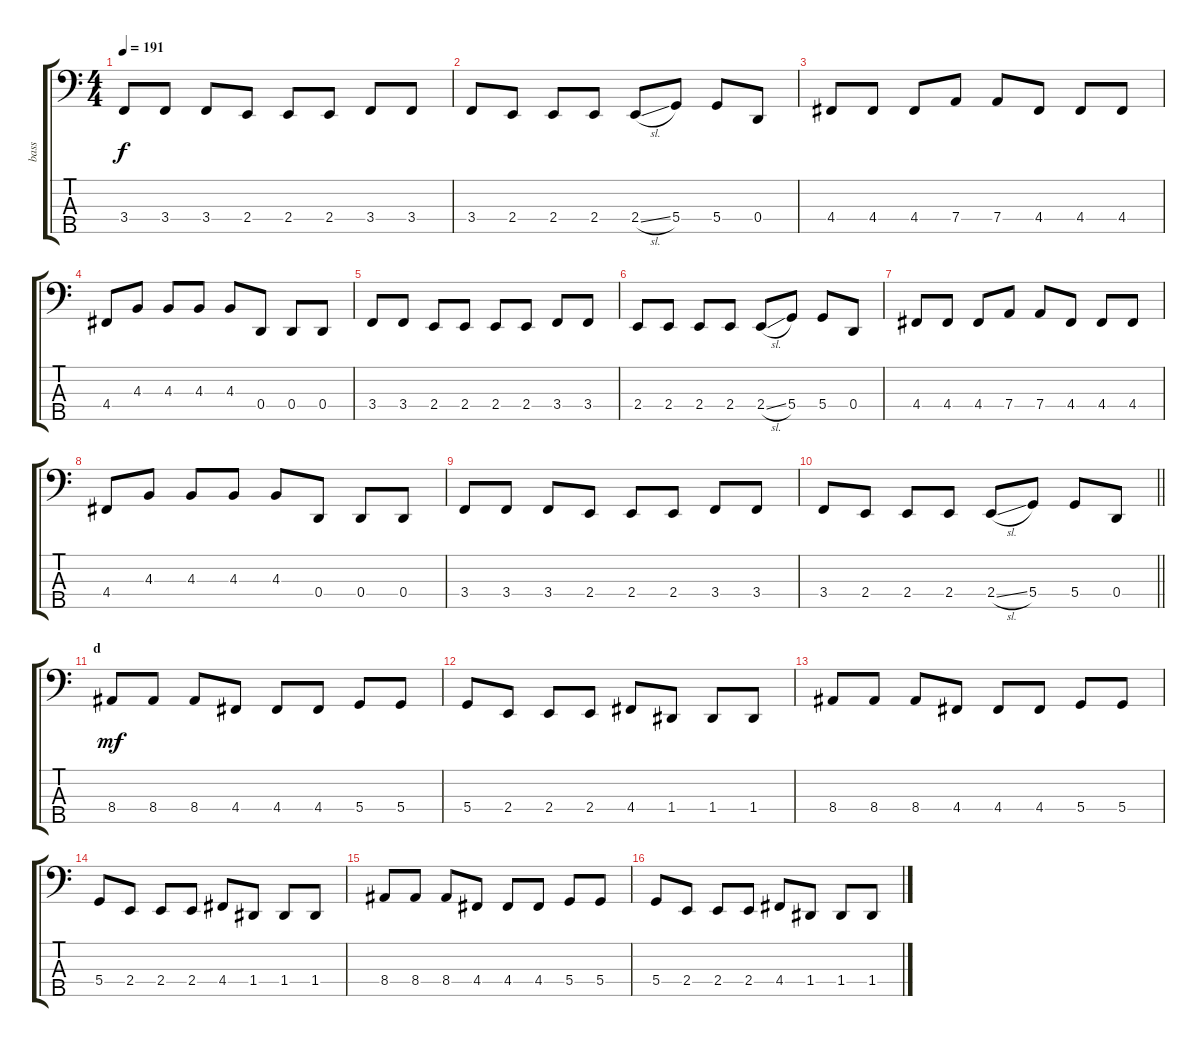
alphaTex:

\track ("bass" "bass") {instrument electricbassfinger}
\staff {score tabs}
\tuning (F2 C2 G1 D1 A0) {hide}
\ts (4 4)
\tempo 191
\clef f4
\ks c
3.4.8{dy f} 3.4.8 3.4.8 2.4.8 2.4.8 2.4.8 3.4.8 3.4.8 |
3.4.8 2.4.8 2.4.8 2.4.8 2.4{sl}.8 5.4.8 5.4.8 0.4.8 |
4.4.8 4.4.8 4.4.8 7.4.8 7.4.8 4.4.8 4.4.8 4.4.8 |
4.4.8 4.3.8 4.3.8 4.3.8 4.3.8 0.4.8 0.4.8 0.4.8 |
3.4.8 3.4.8 2.4.8 2.4.8 2.4.8 2.4.8 3.4.8 3.4.8 |
2.4.8 2.4.8 2.4.8 2.4.8 2.4{sl}.8 5.4.8 5.4.8 0.4.8 |
4.4.8 4.4.8 4.4.8 7.4.8 7.4.8 4.4.8 4.4.8 4.4.8 |
4.4.8 4.3.8 4.3.8 4.3.8 4.3.8 0.4.8 0.4.8 0.4.8 |
3.4.8 3.4.8 3.4.8 2.4.8 2.4.8 2.4.8 3.4.8 3.4.8 |
\barLineRight lightlight
3.4.8 2.4.8 2.4.8 2.4.8 2.4{sl}.8 5.4.8 5.4.8 0.4.8 |
\section ("" "d")
8.4.8{dy mf} 8.4.8 8.4.8 4.4.8 4.4.8 4.4.8 5.4.8 5.4.8 |
5.4.8 2.4.8 2.4.8 2.4.8 4.4.8 1.4.8 1.4.8 1.4.8 |
8.4.8 8.4.8 8.4.8 4.4.8 4.4.8 4.4.8 5.4.8 5.4.8 |
5.4.8 2.4.8 2.4.8 2.4.8 4.4.8 1.4.8 1.4.8 1.4.8 |
8.4.8 8.4.8 8.4.8 4.4.8 4.4.8 4.4.8 5.4.8 5.4.8 |
5.4.8 2.4.8 2.4.8 2.4.8 4.4.8 1.4.8 1.4.8 1.4.8
